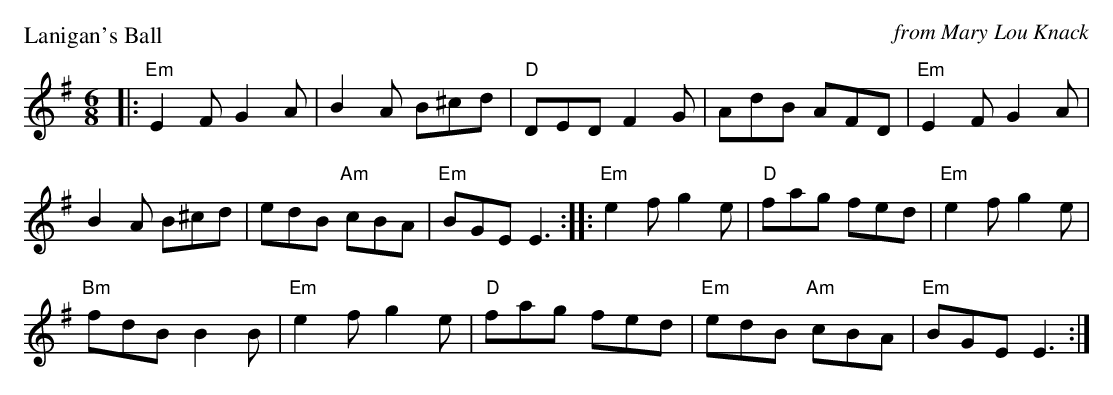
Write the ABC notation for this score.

X:1
P: Lanigan's Ball
M: 6/8
C: from Mary Lou Knack
K: Em
|: "Em"E2F G2A| B2A B^cd| "D"DED F2G| AdB AFD|"Em"E2F G2A|
B2A B^cd| edB "Am"cBA| "Em"BGE E3 :||:"Em"e2f g2e| "D"fag fed| "Em"e2f g2e|
"Bm"fdB B2B|"Em"e2f g2e| "D"fag fed| "Em"edB "Am"cBA| "Em"BGE E3 :|
